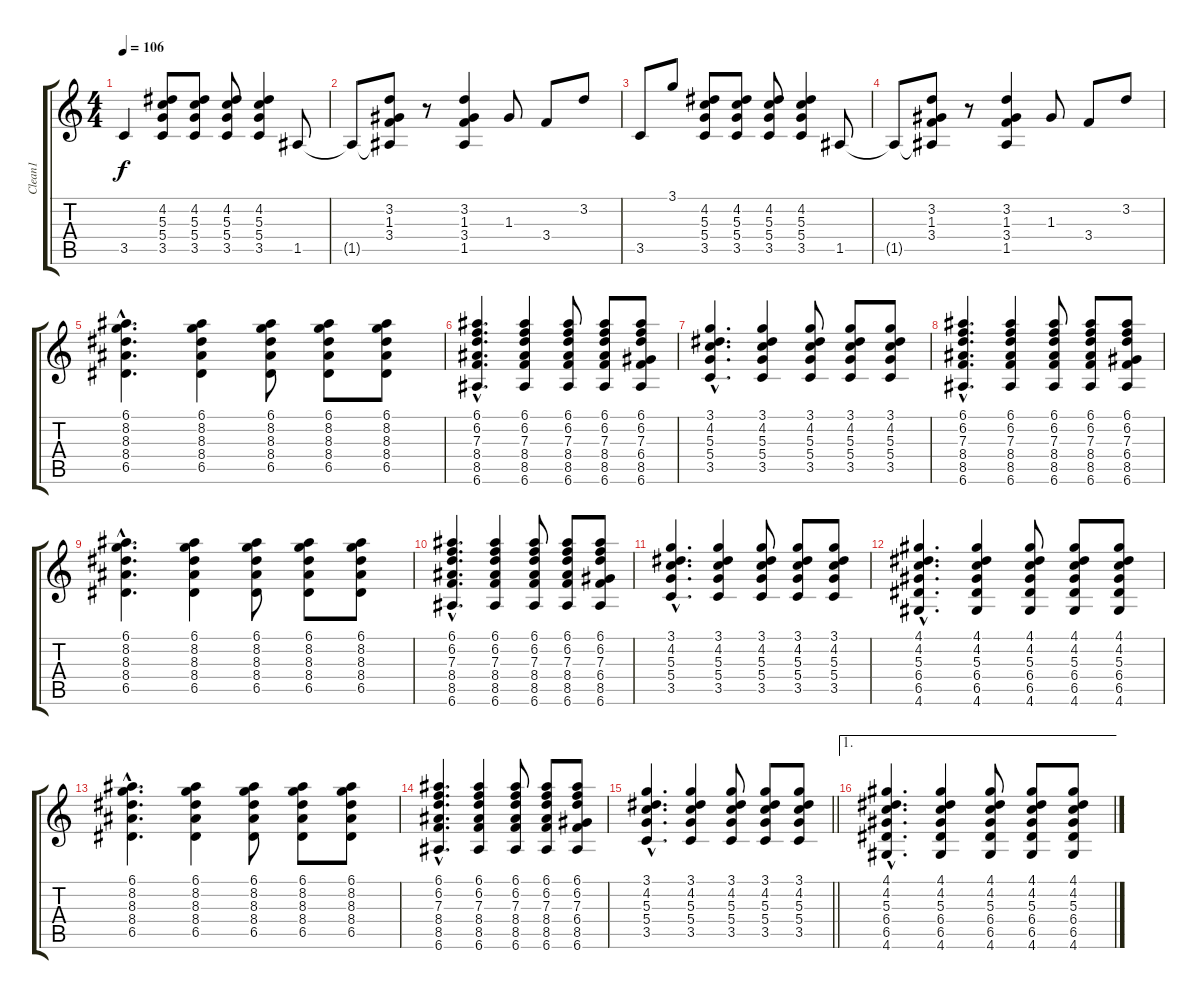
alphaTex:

\track ("Clean1" "Clean1") {instrument acousticguitarnylon}
\staff {score tabs}
\tuning (E4 B3 G3 D3 A2 E2) {hide}
\ts (4 4)
\tempo 106
\clef g2
\ks c
3.5.4{dy f} (4.2 5.3 5.4 3.5).8 (4.2 5.3 5.4 3.5).8 (4.2 5.3 5.4 3.5).8 (4.2 5.3 5.4 3.5).4 1.5.8 |
1.5{t}.8 (3.2 1.3 3.4 1.5{t}).8 r.8 (3.2 1.3 3.4 1.5).4 1.3.8 3.4.8 3.2.8 |
3.5.8 3.1.8 (4.2 5.3 5.4 3.5).8 (4.2 5.3 5.4 3.5).8 (4.2 5.3 5.4 3.5).8 (4.2 5.3 5.4 3.5).4 1.5.8 |
1.5{t}.8 (3.2 1.3 3.4 1.5{t}).8 r.8 (3.2 1.3 3.4 1.5).4 1.3.8 3.4.8 3.2.8 |
(6.1{hac} 8.2{hac} 8.3{hac} 8.4{hac} 6.5{hac}).4{d} (6.1 8.2 8.3 8.4 6.5).4 (6.1 8.2 8.3 8.4 6.5).8 (6.1 8.2 8.3 8.4 6.5).8 (6.1 8.2 8.3 8.4 6.5).8 |
(6.1{hac} 6.2{hac} 7.3{hac} 8.4{hac} 8.5{hac} 6.6{hac}).4{d} (6.1 6.2 7.3 8.4 8.5 6.6).4 (6.1 6.2 7.3 8.4 8.5 6.6).8 (6.1 6.2 7.3 8.4 8.5 6.6).8 (6.1 6.2 7.3 6.4 8.5 6.6).8 |
(3.1{hac} 4.2{hac} 5.3{hac} 5.4{hac} 3.5{hac}).4{d} (3.1 4.2 5.3 5.4 3.5).4 (3.1 4.2 5.3 5.4 3.5).8 (3.1 4.2 5.3 5.4 3.5).8 (3.1 4.2 5.3 5.4 3.5).8 |
(6.1{hac} 6.2{hac} 7.3{hac} 8.4{hac} 8.5{hac} 6.6{hac}).4{d} (6.1 6.2 7.3 8.4 8.5 6.6).4 (6.1 6.2 7.3 8.4 8.5 6.6).8 (6.1 6.2 7.3 8.4 8.5 6.6).8 (6.1 6.2 7.3 6.4 8.5 6.6).8 |
(6.1{hac} 8.2{hac} 8.3{hac} 8.4{hac} 6.5{hac}).4{d} (6.1 8.2 8.3 8.4 6.5).4 (6.1 8.2 8.3 8.4 6.5).8 (6.1 8.2 8.3 8.4 6.5).8 (6.1 8.2 8.3 8.4 6.5).8 |
(6.1{hac} 6.2{hac} 7.3{hac} 8.4{hac} 8.5{hac} 6.6{hac}).4{d} (6.1 6.2 7.3 8.4 8.5 6.6).4 (6.1 6.2 7.3 8.4 8.5 6.6).8 (6.1 6.2 7.3 8.4 8.5 6.6).8 (6.1 6.2 7.3 6.4 8.5 6.6).8 |
(3.1{hac} 4.2{hac} 5.3{hac} 5.4{hac} 3.5{hac}).4{d} (3.1 4.2 5.3 5.4 3.5).4 (3.1 4.2 5.3 5.4 3.5).8 (3.1 4.2 5.3 5.4 3.5).8 (3.1 4.2 5.3 5.4 3.5).8 |
(4.1{hac} 4.2{hac} 5.3{hac} 6.4{hac} 6.5{hac} 4.6{hac}).4{d} (4.1 4.2 5.3 6.4 6.5 4.6).4 (4.1 4.2 5.3 6.4 6.5 4.6).8 (4.1 4.2 5.3 6.4 6.5 4.6).8 (4.1 4.2 5.3 6.4 6.5 4.6).8 |
(6.1{hac} 8.2{hac} 8.3{hac} 8.4{hac} 6.5{hac}).4{d} (6.1 8.2 8.3 8.4 6.5).4 (6.1 8.2 8.3 8.4 6.5).8 (6.1 8.2 8.3 8.4 6.5).8 (6.1 8.2 8.3 8.4 6.5).8 |
(6.1{hac} 6.2{hac} 7.3{hac} 8.4{hac} 8.5{hac} 6.6{hac}).4{d} (6.1 6.2 7.3 8.4 8.5 6.6).4 (6.1 6.2 7.3 8.4 8.5 6.6).8 (6.1 6.2 7.3 8.4 8.5 6.6).8 (6.1 6.2 7.3 6.4 8.5 6.6).8 |
\barLineRight lightlight
(3.1{hac} 4.2{hac} 5.3{hac} 5.4{hac} 3.5{hac}).4{d} (3.1 4.2 5.3 5.4 3.5).4 (3.1 4.2 5.3 5.4 3.5).8 (3.1 4.2 5.3 5.4 3.5).8 (3.1 4.2 5.3 5.4 3.5).8 |
\ae 1
(4.1{hac} 4.2{hac} 5.3{hac} 6.4{hac} 6.5{hac} 4.6{hac}).4{d} (4.1 4.2 5.3 6.4 6.5 4.6).4 (4.1 4.2 5.3 6.4 6.5 4.6).8 (4.1 4.2 5.3 6.4 6.5 4.6).8 (4.1 4.2 5.3 6.4 6.5 4.6).8
